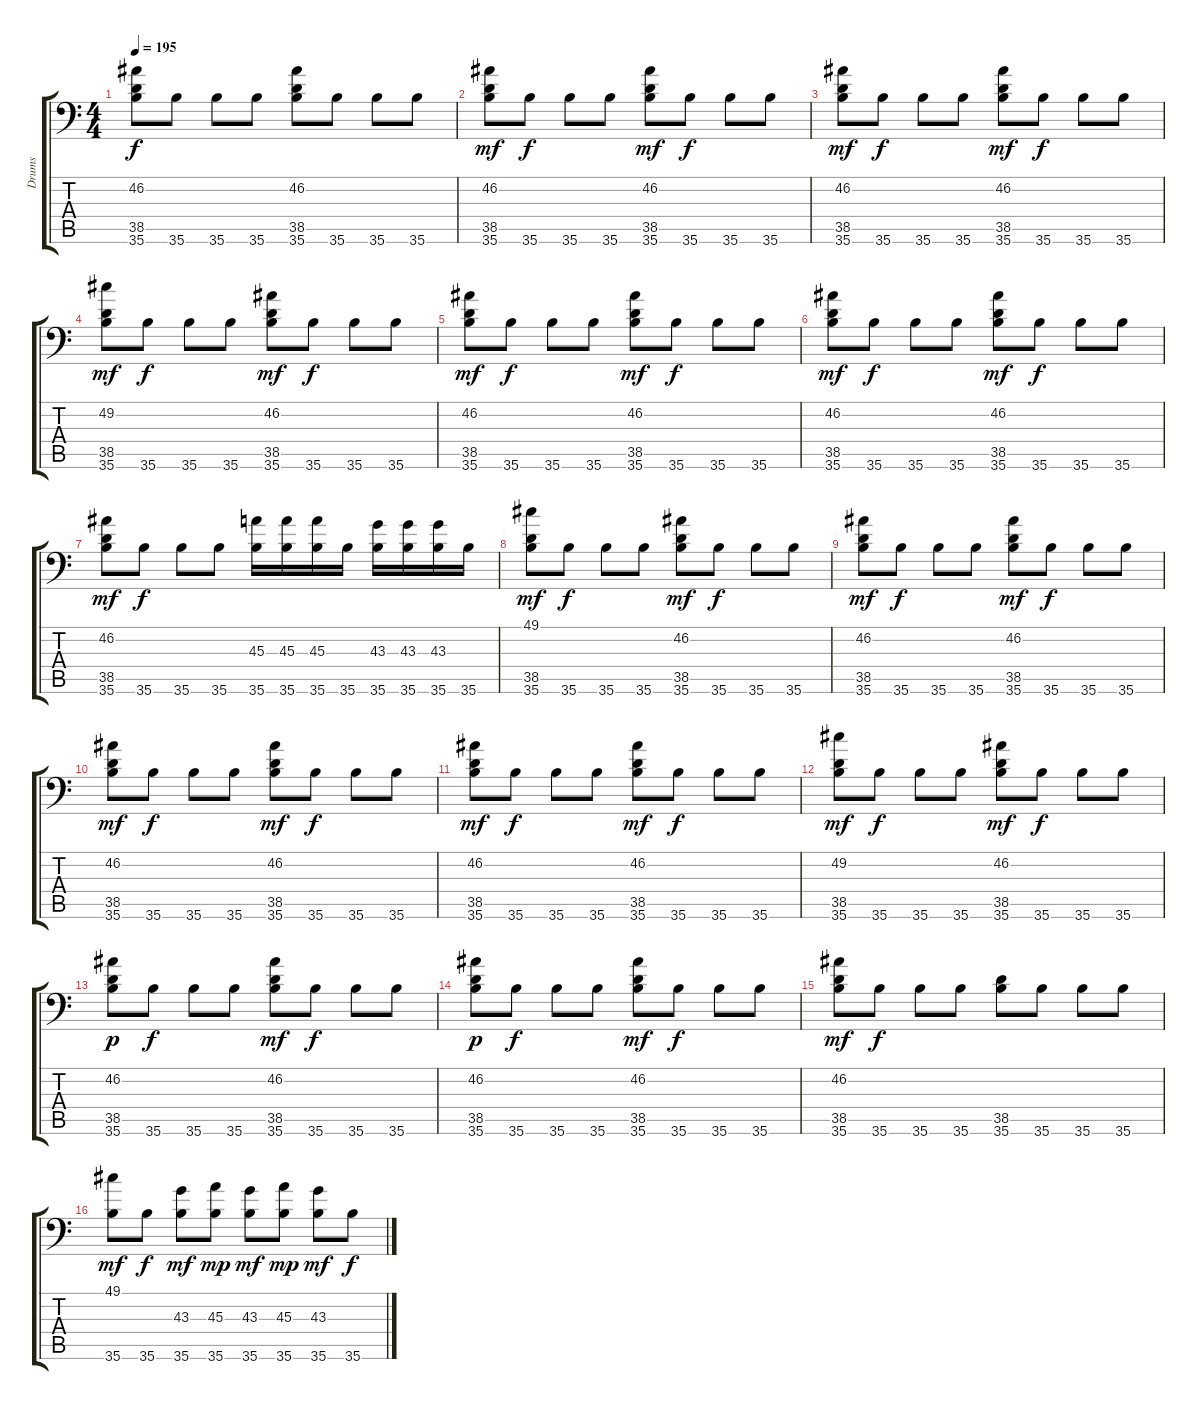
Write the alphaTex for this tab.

\track ("Drums" "Drums") {instrument acousticgrandpiano}
\staff {score tabs}
\tuning (C-1 C-1 C-1 C-1 C-1 C-1) {hide}
\ts (4 4)
\tempo 195
\clef f4
\ks c
(46.2 38.5 35.6).8{dy f} 35.6.8 35.6.8 35.6.8 (46.2 38.5 35.6).8 35.6.8 35.6.8 35.6.8 |
(46.2 38.5 35.6).8{dy mf} 35.6.8{dy f} 35.6.8 35.6.8 (46.2 38.5 35.6).8{dy mf} 35.6.8{dy f} 35.6.8 35.6.8 |
(46.2 38.5 35.6).8{dy mf} 35.6.8{dy f} 35.6.8 35.6.8 (46.2 38.5 35.6).8{dy mf} 35.6.8{dy f} 35.6.8 35.6.8 |
(49.2 38.5 35.6).8{dy mf} 35.6.8{dy f} 35.6.8 35.6.8 (46.2 38.5 35.6).8{dy mf} 35.6.8{dy f} 35.6.8 35.6.8 |
(46.2 38.5 35.6).8{dy mf} 35.6.8{dy f} 35.6.8 35.6.8 (46.2 38.5 35.6).8{dy mf} 35.6.8{dy f} 35.6.8 35.6.8 |
(46.2 38.5 35.6).8{dy mf} 35.6.8{dy f} 35.6.8 35.6.8 (46.2 38.5 35.6).8{dy mf} 35.6.8{dy f} 35.6.8 35.6.8 |
(46.2 38.5 35.6).8{dy mf} 35.6.8{dy f} 35.6.8 35.6.8 (45.3 35.6).16 (45.3 35.6).16 (45.3 35.6).16 35.6.16 (43.3 35.6).16 (43.3 35.6).16 (43.3 35.6).16 35.6.16 |
(49.1 38.5 35.6).8{dy mf} 35.6.8{dy f} 35.6.8 35.6.8 (46.2 38.5 35.6).8{dy mf} 35.6.8{dy f} 35.6.8 35.6.8 |
(46.2 38.5 35.6).8{dy mf} 35.6.8{dy f} 35.6.8 35.6.8 (46.2 38.5 35.6).8{dy mf} 35.6.8{dy f} 35.6.8 35.6.8 |
(46.2 38.5 35.6).8{dy mf} 35.6.8{dy f} 35.6.8 35.6.8 (46.2 38.5 35.6).8{dy mf} 35.6.8{dy f} 35.6.8 35.6.8 |
(46.2 38.5 35.6).8{dy mf} 35.6.8{dy f} 35.6.8 35.6.8 (46.2 38.5 35.6).8{dy mf} 35.6.8{dy f} 35.6.8 35.6.8 |
(49.2 38.5 35.6).8{dy mf} 35.6.8{dy f} 35.6.8 35.6.8 (46.2 38.5 35.6).8{dy mf} 35.6.8{dy f} 35.6.8 35.6.8 |
(46.2 38.5 35.6).8{dy p} 35.6.8{dy f} 35.6.8 35.6.8 (46.2 38.5 35.6).8{dy mf} 35.6.8{dy f} 35.6.8 35.6.8 |
(46.2 38.5 35.6).8{dy p} 35.6.8{dy f} 35.6.8 35.6.8 (46.2 38.5 35.6).8{dy mf} 35.6.8{dy f} 35.6.8 35.6.8 |
(46.2 38.5 35.6).8{dy mf} 35.6.8{dy f} 35.6.8 35.6.8 (38.5 35.6).8 35.6.8 35.6.8 35.6.8 |
(49.1 35.6).8{dy mf} 35.6.8{dy f} (43.3 35.6).8{dy mf} (45.3 35.6).8{dy mp} (43.3 35.6).8{dy mf} (45.3 35.6).8{dy mp} (43.3 35.6).8{dy mf} 35.6.8{dy f}
